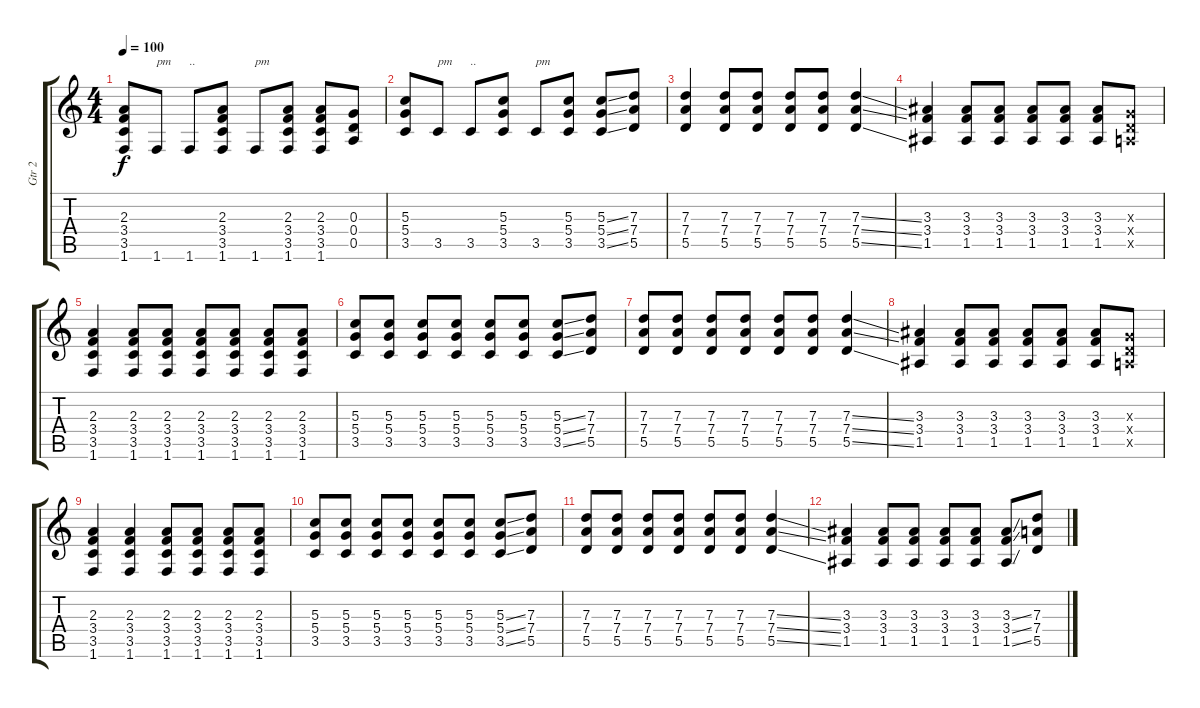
\track ("Gtr 2" "Gtr 2") {instrument distortionguitar}
\staff {score tabs}
\tuning (E4 B3 G3 D3 A2 E2) {hide}
\ts (4 4)
\tempo 100
\clef g2
\ks c
(2.3 3.4 3.5 1.6).8{dy f} 1.6.8{txt "pm"} 1.6.8{txt ".."} (2.3 3.4 3.5 1.6).8 1.6.8{txt "pm"} (2.3 3.4 3.5 1.6).8 (2.3 3.4 3.5 1.6).8 (0.3 0.4 0.5).8 |
(5.3 5.4 3.5).8 3.5.8{txt "pm"} 3.5.8{txt ".."} (5.3 5.4 3.5).8 3.5.8{txt "pm"} (5.3 5.4 3.5).8 (5.3{ss} 5.4{ss} 3.5{ss}).8 (7.3 7.4 5.5).8 |
(7.3 7.4 5.5).4 (7.3 7.4 5.5).8 (7.3 7.4 5.5).8 (7.3 7.4 5.5).8 (7.3 7.4 5.5).8 (7.3{ss} 7.4{ss} 5.5{ss}).4 |
(3.3 3.4 1.5).4 (3.3 3.4 1.5).8 (3.3 3.4 1.5).8 (3.3 3.4 1.5).8 (3.3 3.4 1.5).8 (3.3 3.4 1.5).8 (0.3{x} 0.4{x} 0.5{x}).8 |
(2.3 3.4 3.5 1.6).4 (2.3 3.4 3.5 1.6).8 (2.3 3.4 3.5 1.6).8 (2.3 3.4 3.5 1.6).8 (2.3 3.4 3.5 1.6).8 (2.3 3.4 3.5 1.6).8 (2.3 3.4 3.5 1.6).8 |
(5.3 5.4 3.5).8 (5.3 5.4 3.5).8 (5.3 5.4 3.5).8 (5.3 5.4 3.5).8 (5.3 5.4 3.5).8 (5.3 5.4 3.5).8 (5.3{ss} 5.4{ss} 3.5{ss}).8 (7.3 7.4 5.5).8 |
(7.3 7.4 5.5).8 (7.3 7.4 5.5).8 (7.3 7.4 5.5).8 (7.3 7.4 5.5).8 (7.3 7.4 5.5).8 (7.3 7.4 5.5).8 (7.3{ss} 7.4{ss} 5.5{ss}).4 |
(3.3 3.4 1.5).4 (3.3 3.4 1.5).8 (3.3 3.4 1.5).8 (3.3 3.4 1.5).8 (3.3 3.4 1.5).8 (3.3 3.4 1.5).8 (0.3{x} 0.4{x} 0.5{x}).8 |
(2.3 3.4 3.5 1.6).4 (2.3 3.4 3.5 1.6).4 (2.3 3.4 3.5 1.6).8 (2.3 3.4 3.5 1.6).8 (2.3 3.4 3.5 1.6).8 (2.3 3.4 3.5 1.6).8 |
(5.3 5.4 3.5).8 (5.3 5.4 3.5).8 (5.3 5.4 3.5).8 (5.3 5.4 3.5).8 (5.3 5.4 3.5).8 (5.3 5.4 3.5).8 (5.3{ss} 5.4{ss} 3.5{ss}).8 (7.3 7.4 5.5).8 |
(7.3 7.4 5.5).8 (7.3 7.4 5.5).8 (7.3 7.4 5.5).8 (7.3 7.4 5.5).8 (7.3 7.4 5.5).8 (7.3 7.4 5.5).8 (7.3{ss} 7.4{ss} 5.5{ss}).4 |
(3.3 3.4 1.5).4 (3.3 3.4 1.5).8 (3.3 3.4 1.5).8 (3.3 3.4 1.5).8 (3.3 3.4 1.5).8 (3.3{ss} 3.4{ss} 1.5{ss}).8 (7.3 7.4 5.5).8
